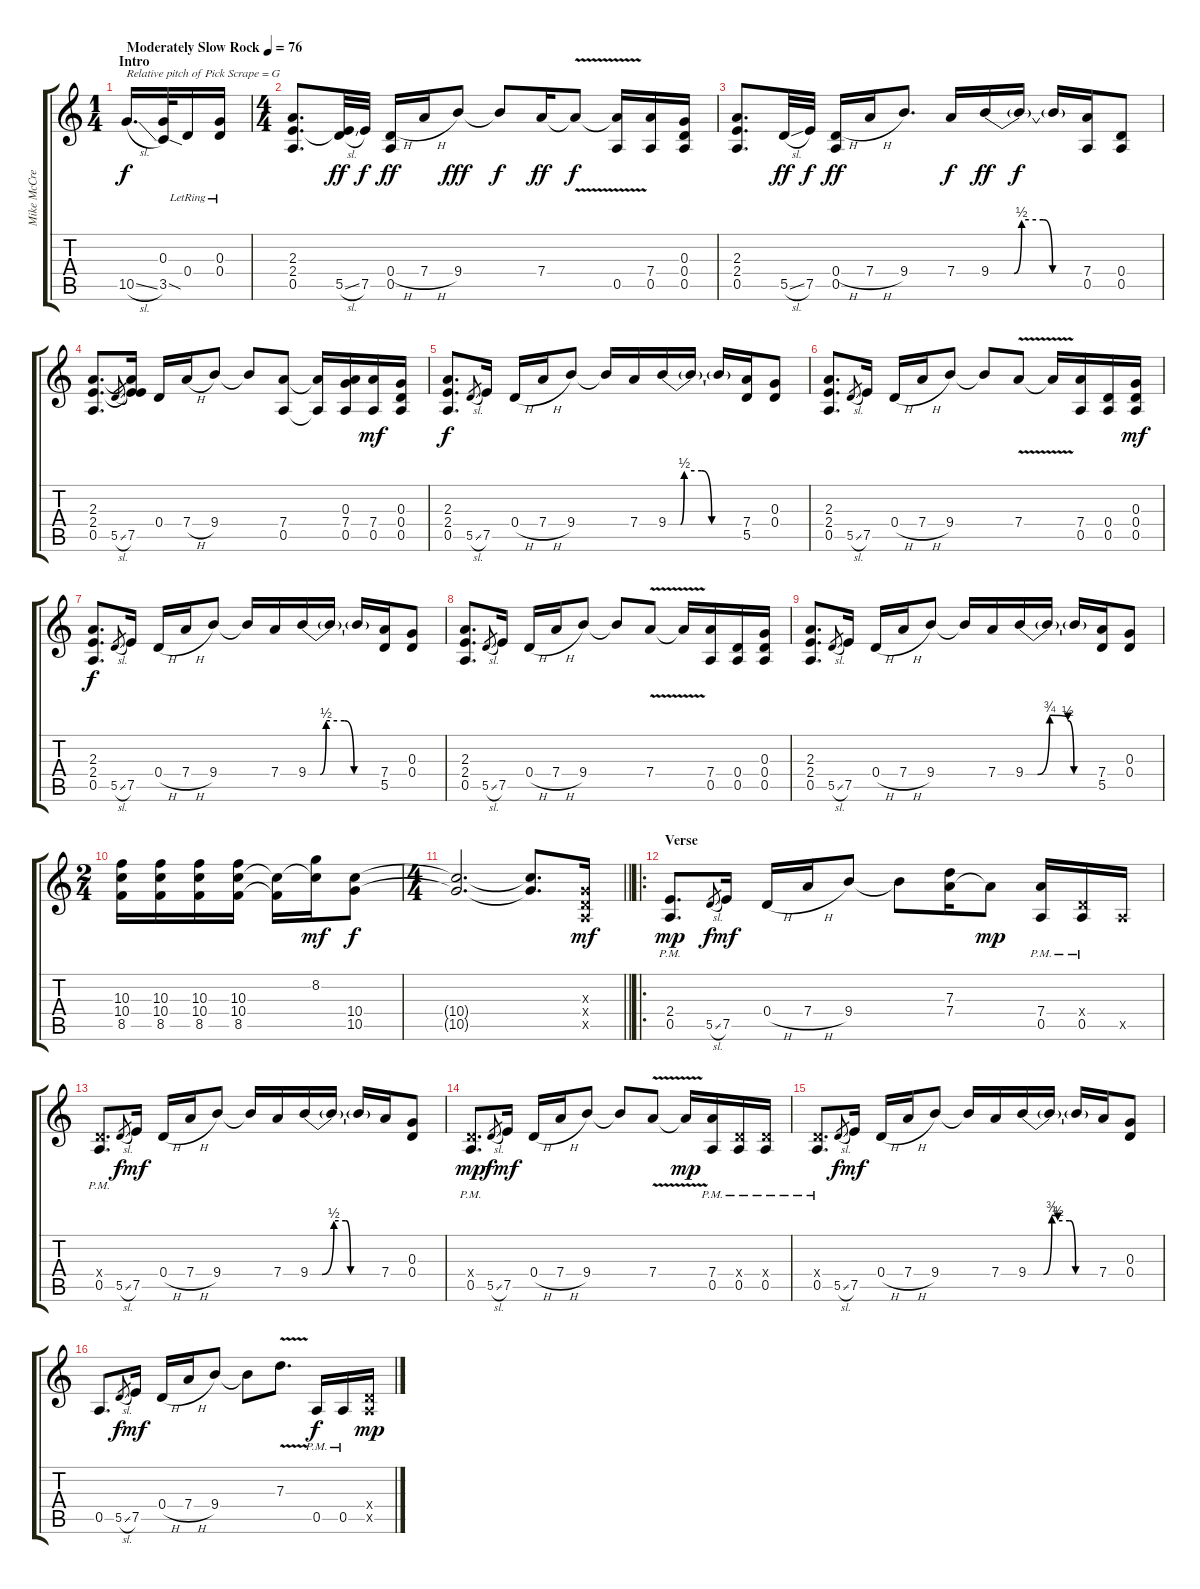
\track ("Mike McCready (Verse Melody)" "Mike McCre") {instrument overdrivenguitar}
\staff {score tabs}
\tuning (E4 B3 G3 D3 A2 E2) {hide}
\ts (1 4)
\section ("" "Intro")
\tempo (76 "Moderately Slow Rock")
\clef g2
\ks c
10.5{sl}.16{d txt "Relative pitch of Pick Scrape = G" dy f instrument overdrivenguitar} (0.3 3.5{sod}).32 0.4{lr}.16 (0.3{lr} 0.4).16 |
\ts (4 4)
(2.3 2.4 0.5).8{d} (2.4{t} 5.5{sl}).32{dy ff} 7.5.32{dy f} (0.4{h} 0.5).16{dy ff} 7.4{h}.16 9.4.8{dy fff} 9.4{t}.8{dy f} 7.4.16{dy ff} 7.4{v t}.8{dy f} (7.4{t} 0.5).16 (7.4 0.5).16 (0.3 0.4 0.5).16 |
(2.3 2.4 0.5).8{d} 5.5{sl}.32{dy ff} 7.5.32{dy f} (0.4{h} 0.5).16{dy ff} 7.4{h}.16 9.4.8{d} 7.4.16{dy f} 9.4{be (custom 0 0 15 0 20 2 34 2 40 0 60 0)}.16{dy ff} 9.4{t}.16{dy f} 9.4{t}.16 (7.4 0.5).16 (0.4 0.5).8 |
(2.3 2.4 0.5).8{d} 5.5{sl}.8{gr} (2.3{t} 2.4{t} 7.5).16 0.4.16 7.4{h}.16 9.4.8 9.4{t}.8 (7.4 0.5).8 (7.4{t} 0.5{t}).16 (0.3 7.4 0.5).16 (7.4 0.5).16{dy mf} (0.3 0.4 0.5).16 |
(2.3 2.4 0.5).8{d dy f} 5.5{sl}.8{gr} 7.5.16 0.4{h}.16 7.4{h}.16 9.4.8 9.4{t}.16 7.4.16 9.4{be (custom 0 0 10 0 13 2 27 2 35 0 60 0)}.16 9.4{t}.16 9.4{t}.16 (7.4 5.5).16 (0.3 0.4).8 |
(2.3 2.4 0.5).8{d} 5.5{sl}.8{gr} 7.5.16 0.4{h}.16 7.4{h}.16 9.4.8 9.4{t}.8 7.4{v}.8 7.4{t}.16 (7.4 0.5).16 (0.4 0.5).16 (0.3 0.4 0.5).16{dy mf} |
(2.3 2.4 0.5).8{d dy f} 5.5{sl}.8{gr} 7.5.16 0.4{h}.16 7.4{h}.16 9.4.8 9.4{t}.16 7.4.16 9.4{be (custom 0 0 10 0 15 2 30 2 38 0 60 0)}.16 9.4{t}.16 9.4{t}.16 (7.4 5.5).16 (0.3 0.4).8 |
(2.3 2.4 0.5).8{d} 5.5{sl}.8{gr} 7.5.16 0.4{h}.16 7.4{h}.16 9.4.8 9.4{t}.8 7.4{v}.8 7.4{t}.16 (7.4 0.5).16 (0.4 0.5).16 (0.3 0.4 0.5).16 |
(2.3 2.4 0.5).8{d} 5.5{sl}.8{gr} 7.5.16 0.4{h}.16 7.4{h}.16 9.4.8 9.4{t}.16 7.4.16 9.4{be (custom 0 0 10 0 20 3 35 2 40 0 60 0)}.16 9.4{t}.16 9.4{t}.16 (7.4 5.5).16 (0.3 0.4).8 |
\ts (2 4)
(10.3 10.4 8.5).16 (10.3 10.4 8.5).16 (10.3 10.4 8.5).16 (10.3 10.4 8.5).16 (10.4{t} 8.5{t}).16 (8.2 10.4{t}).16{dy mf} (10.4 10.5).8{dy f} |
\ts (4 4)
\barLineRight lightlight
(10.4{t} 10.5{t}).2{d} (10.4{t} 10.5{t}).8{d} (0.3{x} 0.4{x} 0.5{x}).16{dy mf} |
\ro
\section ("" "Verse")
(2.4{pm} 0.5{pm}).8{d dy mp} 5.5{sl}.8{gr dy f} 7.5.16{dy mf} 0.4{h}.16 7.4{h}.16 9.4.8 9.4{t}.8 (7.3 7.4).16 7.4{t}.8{dy mp} (7.4{pm} 0.5{pm}).16 (0.4{x} 0.5{pm}).16 0.5{x}.16 |
(0.4{x} 0.5{pm}).8{d} 5.5{sl}.8{gr dy f} 7.5.16{dy mf} 0.4{h}.16 7.4{h}.16 9.4.8 9.4{t}.16 7.4.16 9.4{be (custom 0 0 10 0 20 2 30 2 34 0 60 0)}.16 9.4{t}.16 9.4{t}.16 7.4.16 (0.3 0.4).8 |
(0.4{x} 0.5{pm}).8{d dy mp} 5.5{sl}.8{gr dy f} 7.5.16{dy mf} 0.4{h}.16 7.4{h}.16 9.4.8 9.4{t}.8 7.4{v}.8 7.4{t}.16{dy mp} (7.4{pm} 0.5{pm}).16 (0.4{x} 0.5{pm}).16 (0.4{x} 0.5{pm}).16 |
(0.4{x} 0.5{pm}).8{d} 5.5{sl}.8{gr dy f} 7.5.16{dy mf} 0.4{h}.16 7.4{h}.16 9.4.8 9.4{t}.16 7.4.16 9.4{be (custom 0 0 13 0 20 3 25 2 35 2 40 0 60 0)}.16 9.4{t}.16 9.4{t}.16 7.4.16 (0.3 0.4).8 |
0.5.8{d} 5.5{sl}.8{gr dy f} 7.5.16{dy mf} 0.4{h}.16 7.4{h}.16 9.4.8 9.4{t}.8 7.3{v}.8{d} 0.5{pm}.16{dy f} 0.5{pm}.16 (0.4{x} 0.5{x}).16{dy mp}
